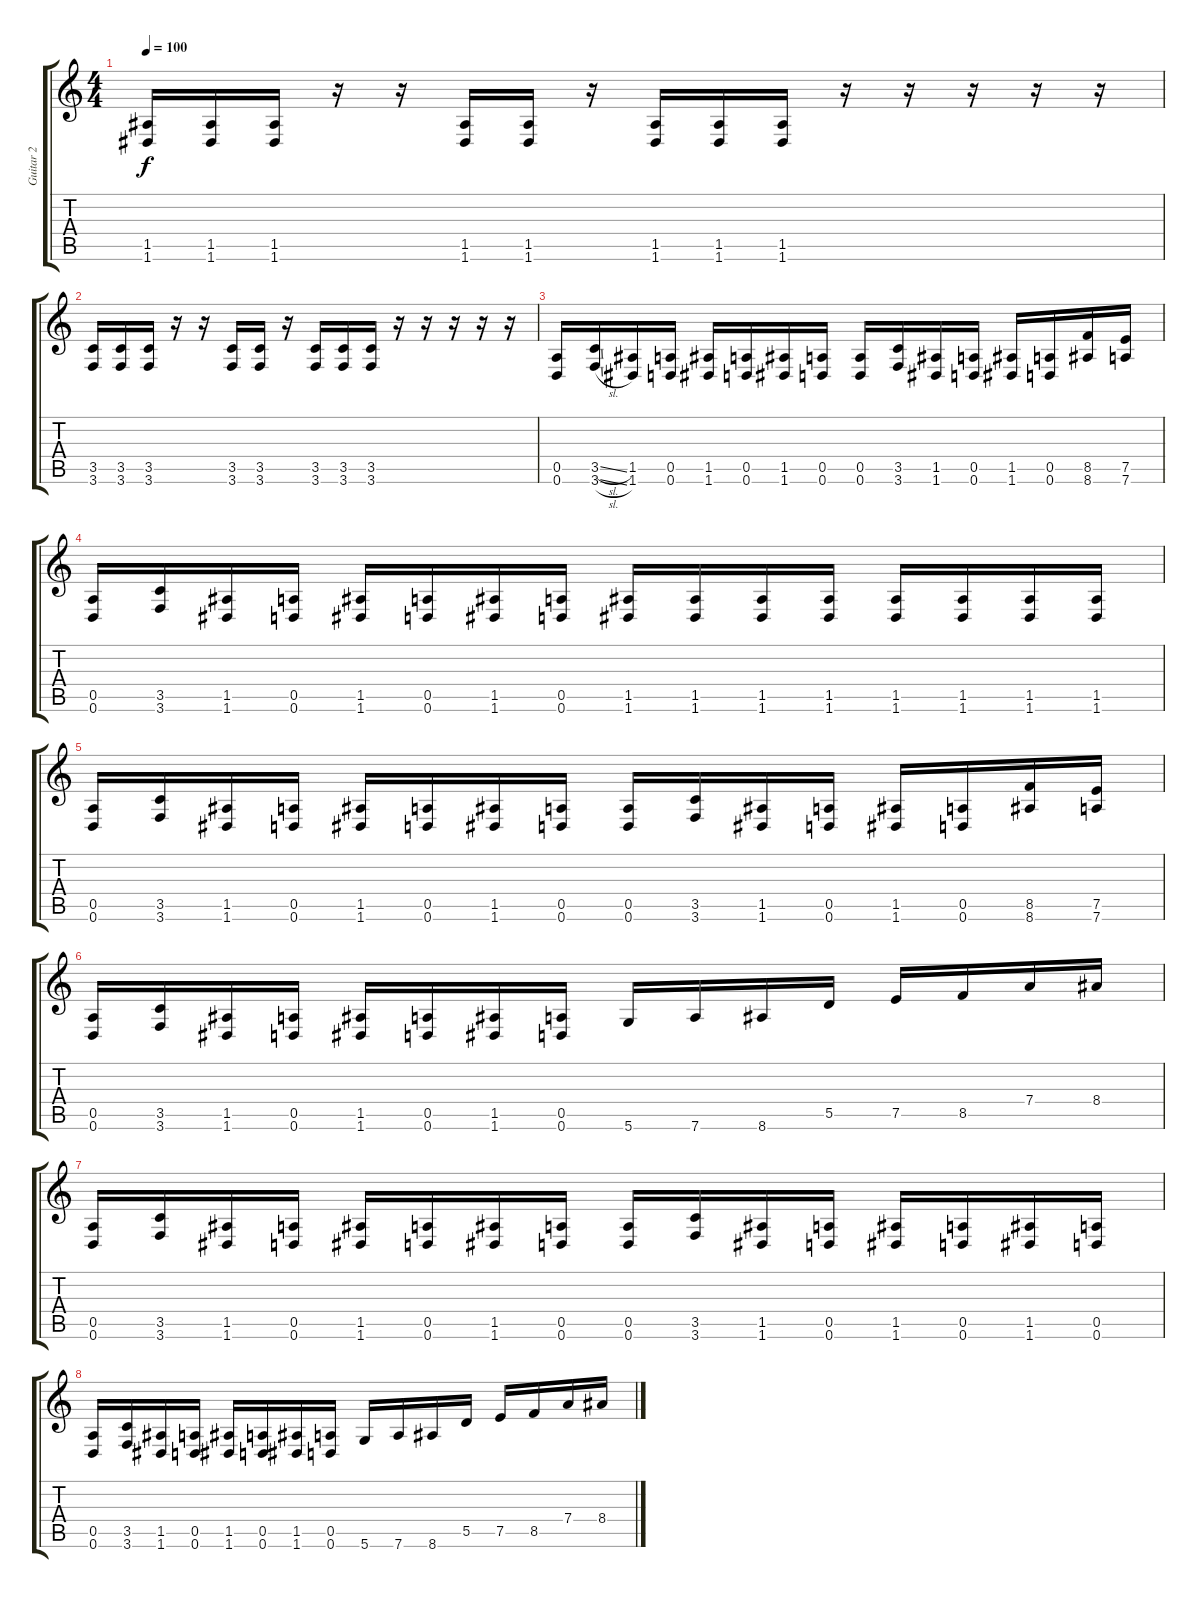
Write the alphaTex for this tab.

\track ("Guitar 2" "Guitar 2") {instrument distortionguitar}
\staff {score tabs}
\tuning (E4 B3 G3 D3 A2 D2) {hide}
\ts (4 4)
\tempo 100
\clef g2
\ks c
(1.5 1.6).16{dy f} (1.5 1.6).16 (1.5 1.6).16 r.16 r.16 (1.5 1.6).16 (1.5 1.6).16 r.16 (1.5 1.6).16 (1.5 1.6).16 (1.5 1.6).16 r.16 r.16 r.16 r.16 r.16 |
(3.5 3.6).16 (3.5 3.6).16 (3.5 3.6).16 r.16 r.16 (3.5 3.6).16 (3.5 3.6).16 r.16 (3.5 3.6).16 (3.5 3.6).16 (3.5 3.6).16 r.16 r.16 r.16 r.16 r.16 |
(0.5 0.6).16{volume 2} (3.5{sl} 3.6{sl}).16 (1.5 1.6).16 (0.5 0.6).16 (1.5 1.6).16 (0.5 0.6).16 (1.5 1.6).16 (0.5 0.6).16 (0.5 0.6).16{volume 16 balance 14} (3.5 3.6).16 (1.5 1.6).16 (0.5 0.6).16 (1.5 1.6).16 (0.5 0.6).16 (8.5 8.6).16 (7.5 7.6).16 |
(0.5 0.6).16{volume 16 balance 8} (3.5 3.6).16 (1.5 1.6).16 (0.5 0.6).16 (1.5 1.6).16 (0.5 0.6).16 (1.5 1.6).16 (0.5 0.6).16 (1.5 1.6).16 (1.5 1.6).16 (1.5 1.6).16 (1.5 1.6).16 (1.5 1.6).16 (1.5 1.6).16 (1.5 1.6).16 (1.5 1.6).16 |
(0.5 0.6).16 (3.5 3.6).16 (1.5 1.6).16 (0.5 0.6).16 (1.5 1.6).16 (0.5 0.6).16 (1.5 1.6).16 (0.5 0.6).16 (0.5 0.6).16 (3.5 3.6).16 (1.5 1.6).16 (0.5 0.6).16 (1.5 1.6).16 (0.5 0.6).16 (8.5 8.6).16 (7.5 7.6).16 |
(0.5 0.6).16 (3.5 3.6).16 (1.5 1.6).16 (0.5 0.6).16 (1.5 1.6).16 (0.5 0.6).16 (1.5 1.6).16 (0.5 0.6).16 5.6.16 7.6.16 8.6.16 5.5.16 7.5.16 8.5.16 7.4.16 8.4.16 |
(0.5 0.6).16 (3.5 3.6).16 (1.5 1.6).16 (0.5 0.6).16 (1.5 1.6).16 (0.5 0.6).16 (1.5 1.6).16 (0.5 0.6).16 (0.5 0.6).16 (3.5 3.6).16 (1.5 1.6).16 (0.5 0.6).16 (1.5 1.6).16 (0.5 0.6).16 (1.5 1.6).16 (0.5 0.6).16 |
(0.5 0.6).16 (3.5 3.6).16 (1.5 1.6).16 (0.5 0.6).16 (1.5 1.6).16 (0.5 0.6).16 (1.5 1.6).16 (0.5 0.6).16 5.6.16 7.6.16 8.6.16 5.5.16 7.5.16 8.5.16 7.4.16 8.4.16
